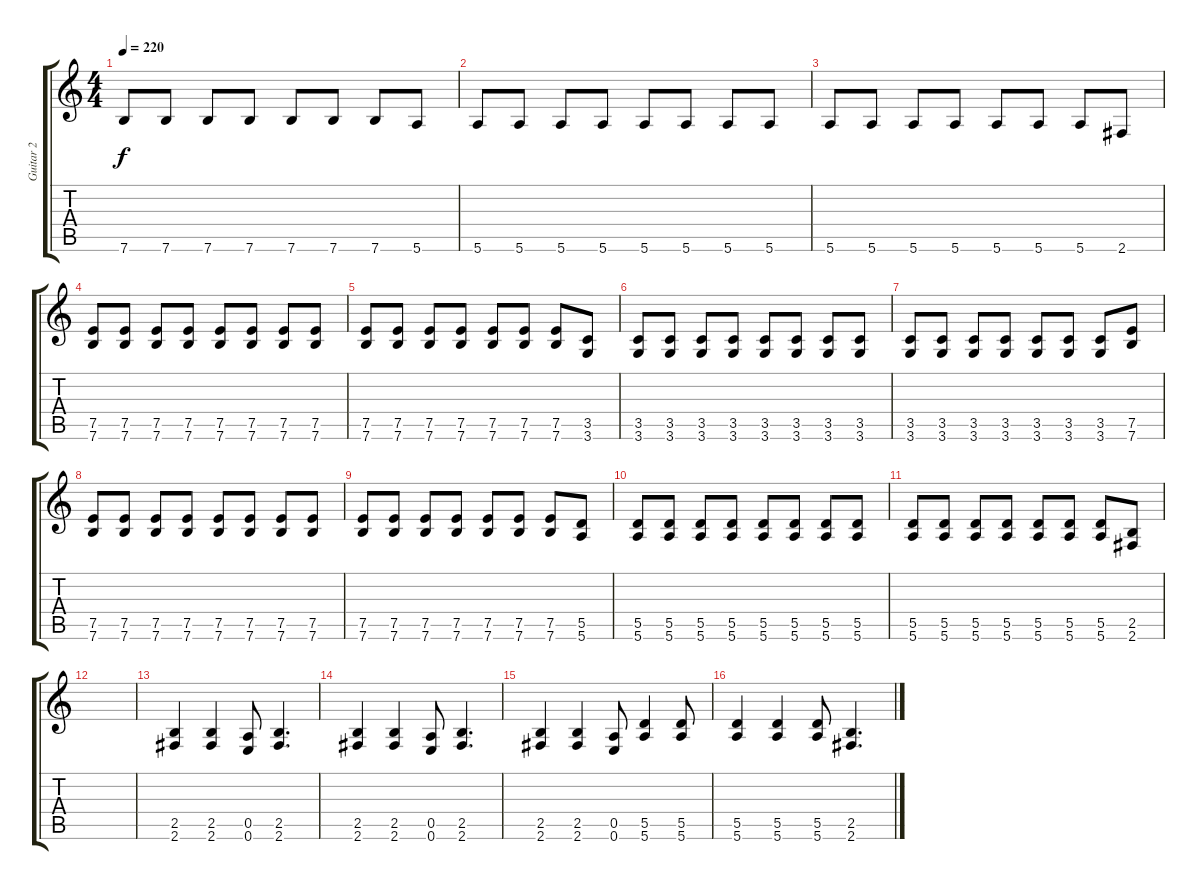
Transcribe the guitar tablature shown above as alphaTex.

\track ("Guitar 2" "Guitar 2") {instrument overdrivenguitar}
\staff {score tabs}
\tuning (E4 B3 G3 D3 A2 E2) {hide}
\ts (4 4)
\tempo 220
\clef g2
\ks c
7.6.8{dy f} 7.6.8 7.6.8 7.6.8 7.6.8 7.6.8 7.6.8 5.6.8 |
5.6.8 5.6.8 5.6.8 5.6.8 5.6.8 5.6.8 5.6.8 5.6.8 |
5.6.8 5.6.8 5.6.8 5.6.8 5.6.8 5.6.8 5.6.8 2.6.8 |
(7.5 7.6).8 (7.5 7.6).8 (7.5 7.6).8 (7.5 7.6).8 (7.5 7.6).8 (7.5 7.6).8 (7.5 7.6).8 (7.5 7.6).8 |
(7.5 7.6).8 (7.5 7.6).8 (7.5 7.6).8 (7.5 7.6).8 (7.5 7.6).8 (7.5 7.6).8 (7.5 7.6).8 (3.5 3.6).8 |
(3.5 3.6).8 (3.5 3.6).8 (3.5 3.6).8 (3.5 3.6).8 (3.5 3.6).8 (3.5 3.6).8 (3.5 3.6).8 (3.5 3.6).8 |
(3.5 3.6).8 (3.5 3.6).8 (3.5 3.6).8 (3.5 3.6).8 (3.5 3.6).8 (3.5 3.6).8 (3.5 3.6).8 (7.5 7.6).8 |
(7.5 7.6).8 (7.5 7.6).8 (7.5 7.6).8 (7.5 7.6).8 (7.5 7.6).8 (7.5 7.6).8 (7.5 7.6).8 (7.5 7.6).8 |
(7.5 7.6).8 (7.5 7.6).8 (7.5 7.6).8 (7.5 7.6).8 (7.5 7.6).8 (7.5 7.6).8 (7.5 7.6).8 (5.5 5.6).8 |
(5.5 5.6).8 (5.5 5.6).8 (5.5 5.6).8 (5.5 5.6).8 (5.5 5.6).8 (5.5 5.6).8 (5.5 5.6).8 (5.5 5.6).8 |
(5.5 5.6).8 (5.5 5.6).8 (5.5 5.6).8 (5.5 5.6).8 (5.5 5.6).8 (5.5 5.6).8 (5.5 5.6).8 (2.5 2.6).8 |
|
(2.5 2.6).4 (2.5 2.6).4 (0.5 0.6).8 (2.5 2.6).4{d} |
(2.5 2.6).4 (2.5 2.6).4 (0.5 0.6).8 (2.5 2.6).4{d} |
(2.5 2.6).4 (2.5 2.6).4 (0.5 0.6).8 (5.5 5.6).4 (5.5 5.6).8 |
(5.5 5.6).4 (5.5 5.6).4 (5.5 5.6).8 (2.5 2.6).4{d}
